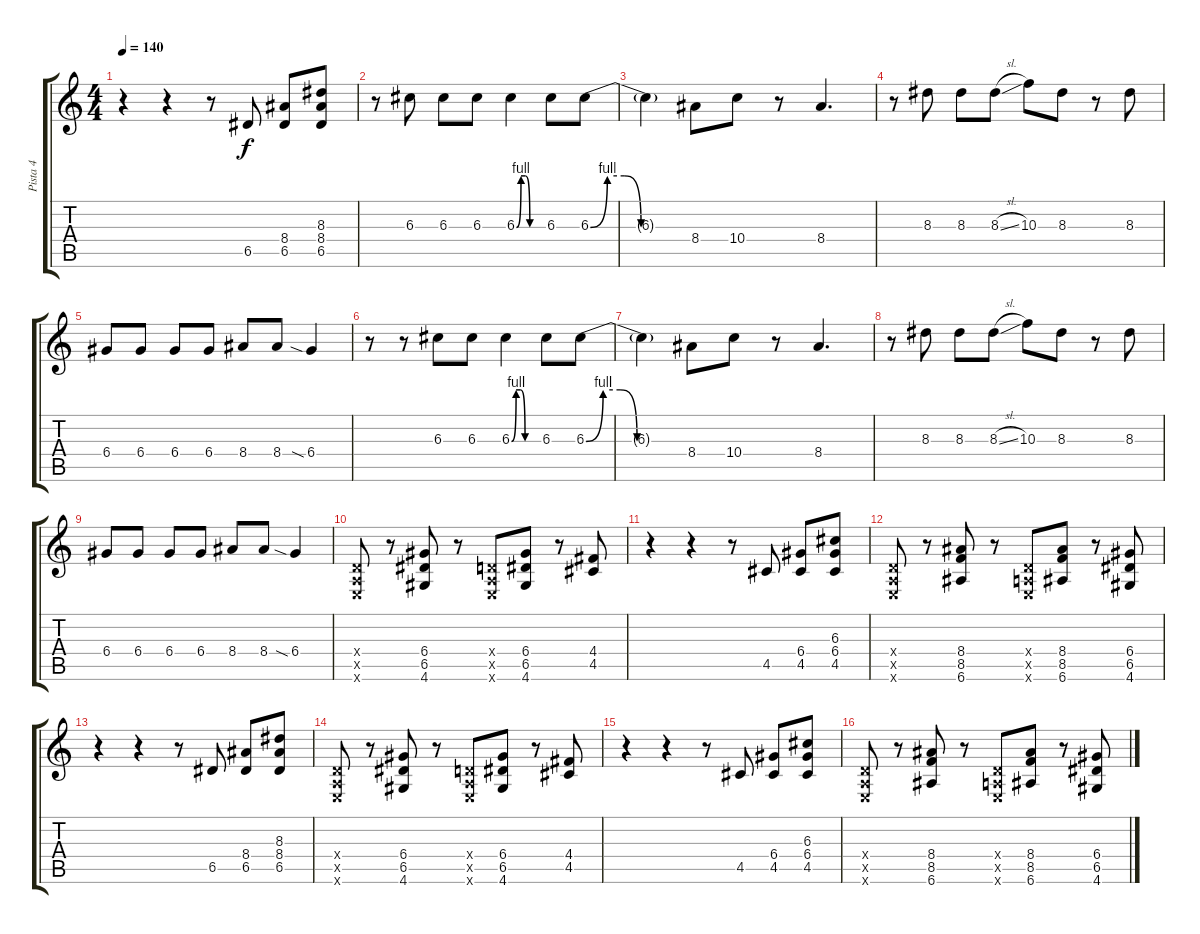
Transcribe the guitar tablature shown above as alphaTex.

\track ("Pista 4" "Pista 4") {instrument distortionguitar}
\staff {score tabs}
\tuning (E4 B3 G3 D3 A2 E2) {hide}
\ts (4 4)
\tempo 140
\clef g2
\ks c
r.4{dy f} r.4 r.8 6.5.8 (8.4 6.5).8 (8.3 8.4 6.5).8 |
r.8 6.3.8 6.3.8 6.3.8 6.3{be (custom 0 0 10 4 20 4 30 0 60 0)}.4 6.3.8 6.3{be (custom 0 0 10 4 20 4 30 0 60 0)}.8 |
6.3{t}.4 8.4.8 10.4.8 r.8 8.4.4{d} |
r.8 8.3.8 8.3.8 8.3{sl}.8 10.3.8 8.3.8 r.8 8.3.8 |
6.4.8 6.4.8 6.4.8 6.4.8 8.4.8 8.4.8 6.4{sia}.4 |
r.8 r.8 6.3.8 6.3.8 6.3{be (custom 0 0 10 4 20 4 30 0 60 0)}.4 6.3.8 6.3{be (custom 0 0 10 4 20 4 30 0 60 0)}.8 |
6.3{t}.4 8.4.8 10.4.8 r.8 8.4.4{d} |
r.8 8.3.8 8.3.8 8.3{sl}.8 10.3.8 8.3.8 r.8 8.3.8 |
6.4.8 6.4.8 6.4.8 6.4.8 8.4.8 8.4.8 6.4{sia}.4 |
(0.4{x} 0.5{x} 0.6{x}).8 r.8 (6.4 6.5 4.6).8 r.8 (0.4{x} 0.5{x} 0.6{x}).8 (6.4 6.5 4.6).8 r.8 (4.4 4.5).8 |
r.4 r.4 r.8 4.5.8 (6.4 4.5).8 (6.3 6.4 4.5).8 |
(0.4{x} 0.5{x} 0.6{x}).8 r.8 (8.4 8.5 6.6).8 r.8 (0.4{x} 0.5{x} 0.6{x}).8 (8.4 8.5 6.6).8 r.8 (6.4 6.5 4.6).8 |
r.4 r.4 r.8 6.5.8 (8.4 6.5).8 (8.3 8.4 6.5).8 |
(0.4{x} 0.5{x} 0.6{x}).8 r.8 (6.4 6.5 4.6).8 r.8 (0.4{x} 0.5{x} 0.6{x}).8 (6.4 6.5 4.6).8 r.8 (4.4 4.5).8 |
r.4 r.4 r.8 4.5.8 (6.4 4.5).8 (6.3 6.4 4.5).8 |
(0.4{x} 0.5{x} 0.6{x}).8 r.8 (8.4 8.5 6.6).8 r.8 (0.4{x} 0.5{x} 0.6{x}).8 (8.4 8.5 6.6).8 r.8 (6.4 6.5 4.6).8
